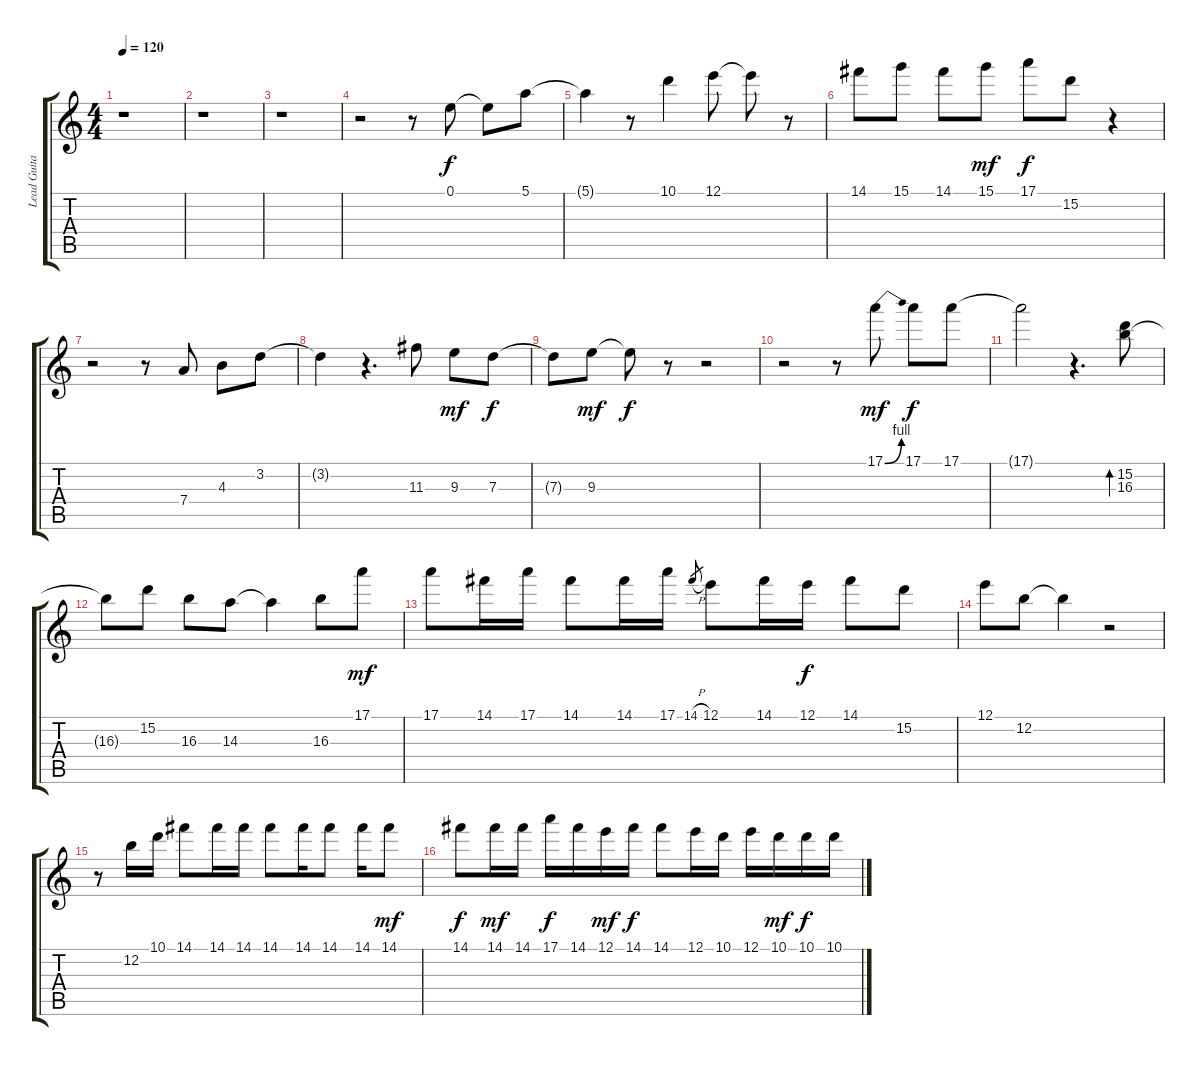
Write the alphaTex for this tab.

\track ("Lead Guitar" "Lead Guita") {instrument overdrivenguitar}
\staff {score tabs}
\tuning (E4 B3 G3 D3 A2 E2) {hide}
\ts (4 4)
\tempo 120
\clef g2
\ks c
r.1{dy f} |
r.1 |
r.1 |
r.2 r.8 0.1.8 0.1{t}.8 5.1.8 |
5.1{t}.4 r.8 10.1.4 12.1.8 12.1{t}.8 r.8 |
14.1.8 15.1.8 14.1.8 15.1.8{dy mf} 17.1.8{dy f} 15.2.8 r.4 |
r.2 r.8 7.4.8 4.3.8 3.2.8 |
3.2{t}.4 r.4{d} 11.3.8 9.3.8{dy mf} 7.3.8{dy f} |
7.3{t}.8 9.3.8{dy mf} 9.3{t}.8{dy f} r.8 r.2 |
r.2 r.8 17.1{be (bend 0 0 60 4)}.8{dy mf} 17.1.8{dy f} 17.1.8 |
17.1{t}.2 r.4{d} (15.2 16.3).8{bd 480} |
16.3{t}.8 15.2.8 16.3.8 14.3.8 14.3{t}.4 16.3.8 17.1.8{dy mf} |
17.1.8 14.1.16 17.1.16 14.1.8 14.1.16 17.1.16 14.1{h}.8{gr} 12.1.8 14.1.16 12.1.16{dy f} 14.1.8 15.2.8 |
12.1.8 12.2.8 12.2{t}.4 r.2 |
r.8 12.2.16 10.1.16 14.1.8 14.1.16 14.1.16 14.1.8 14.1.16 14.1.8 14.1.16 14.1.8{dy mf} |
14.1.8{dy f} 14.1.16{dy mf} 14.1.16 17.1.16{dy f} 14.1.16 12.1.16{dy mf} 14.1.16{dy f} 14.1.8 12.1.16 10.1.16 12.1.16 10.1.16{dy mf} 10.1.16{dy f} 10.1.16
